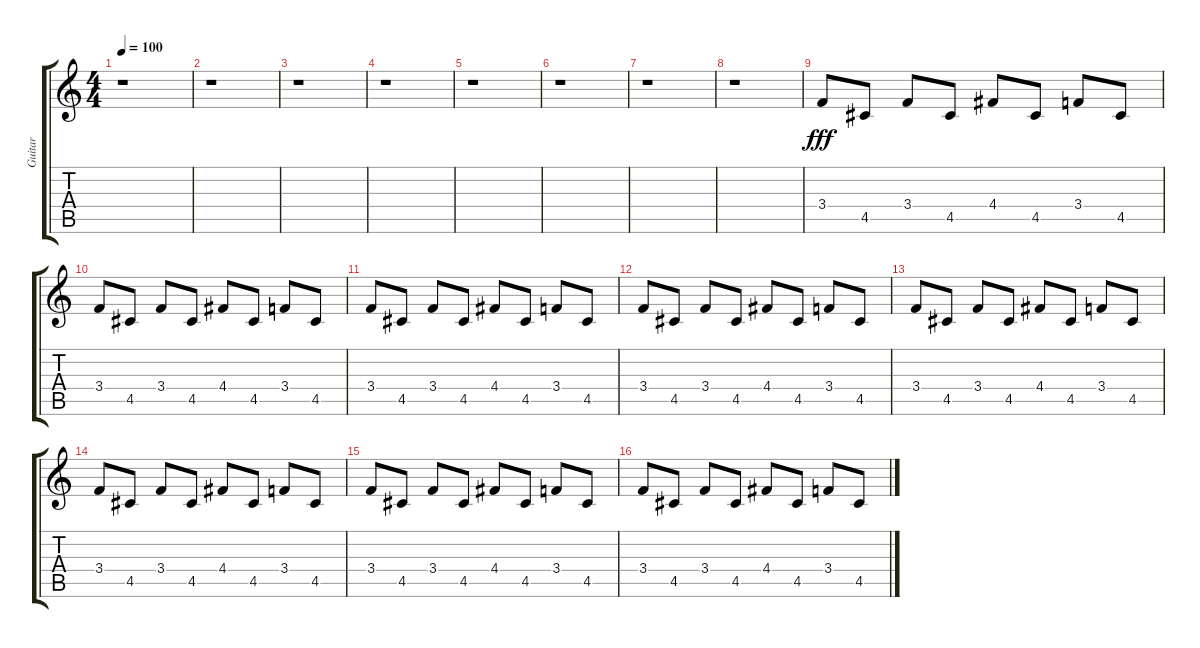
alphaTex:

\track ("Guitar" "Guitar") {instrument acousticguitarsteel}
\staff {score tabs}
\tuning (E4 B3 G3 D3 A2 E2) {hide}
\ts (4 4)
\tempo 100
\clef g2
\ks c
r.1{dy fff} |
r.1 |
r.1 |
r.1 |
r.1 |
r.1 |
r.1 |
r.1 |
3.4.8{volume 7} 4.5.8 3.4.8 4.5.8 4.4.8 4.5.8 3.4.8 4.5.8 |
3.4.8 4.5.8 3.4.8 4.5.8 4.4.8 4.5.8 3.4.8 4.5.8 |
3.4.8 4.5.8 3.4.8 4.5.8 4.4.8 4.5.8 3.4.8 4.5.8 |
3.4.8 4.5.8 3.4.8 4.5.8 4.4.8 4.5.8 3.4.8 4.5.8 |
3.4.8 4.5.8 3.4.8 4.5.8 4.4.8 4.5.8 3.4.8 4.5.8 |
3.4.8 4.5.8 3.4.8 4.5.8 4.4.8 4.5.8 3.4.8 4.5.8 |
3.4.8 4.5.8 3.4.8 4.5.8 4.4.8 4.5.8 3.4.8 4.5.8 |
3.4.8 4.5.8 3.4.8 4.5.8 4.4.8 4.5.8 3.4.8 4.5.8
